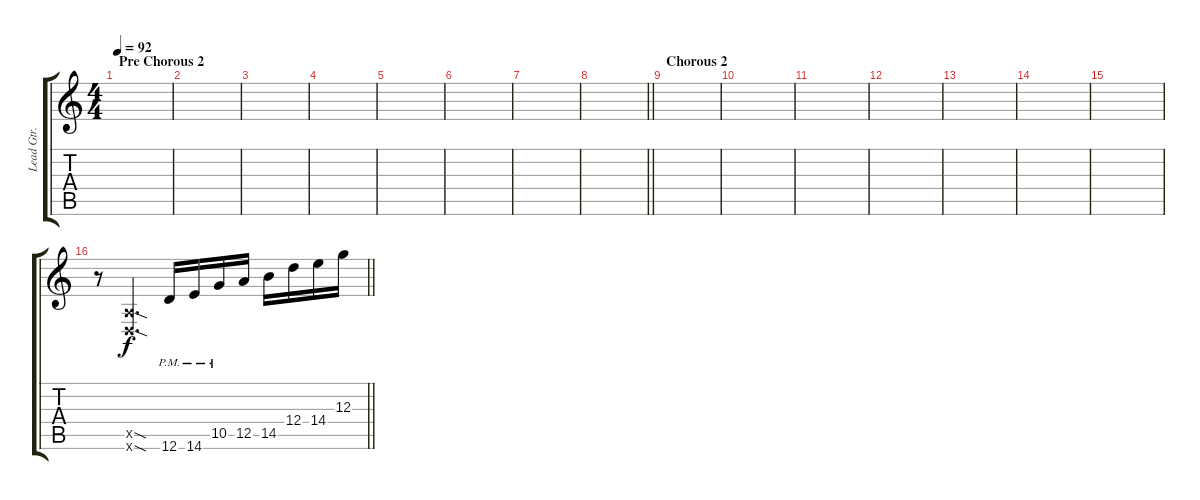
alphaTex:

\track ("Lead Gtr." "Lead Gtr.") {instrument distortionguitar}
\staff {score tabs}
\tuning (E4 B3 G3 D3 A2 D2) {hide}
\ts (4 4)
\section ("" "Pre Chorous 2")
\tempo 92
\clef g2
\ks c
|
|
|
|
|
|
|
\barLineRight lightlight
|
\section ("" "Chorous 2")
|
|
|
|
|
|
|
\barLineRight lightlight
r.8 (0.5{sod x} 0.6{sod x}).4{d} 12.6{pm}.16 14.6{pm}.16 10.5{pm}.16 12.5.16 14.5.16 12.4.16 14.4.16 12.3.16
